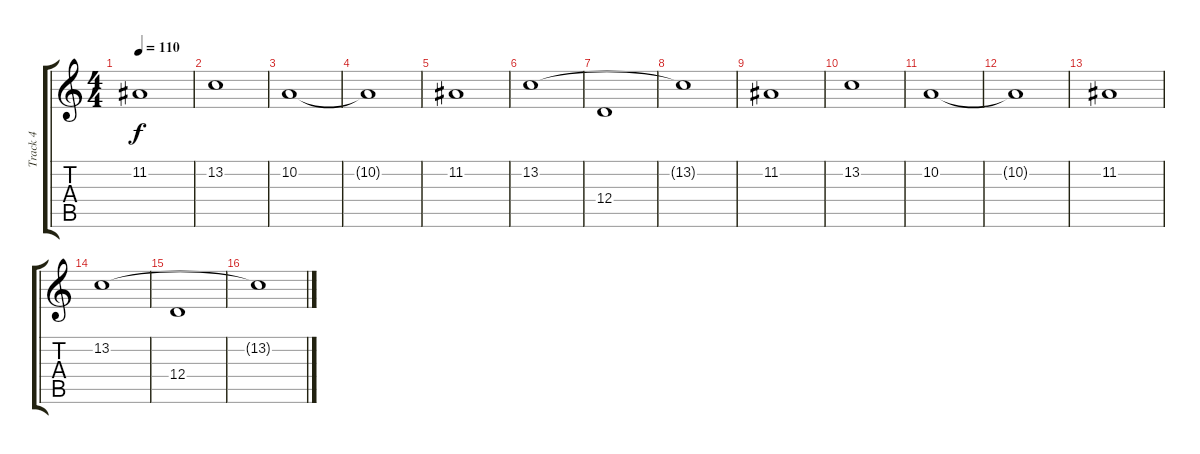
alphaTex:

\track ("Track 4" "Track 4") {instrument stringensemble2}
\staff {score tabs}
\tuning (E4 B3 G3 D3 A2 E2) {hide}
\ts (4 4)
\tempo 110
\clef g2
\ks c
11.2.1{dy f} |
13.2.1 |
10.2.1 |
10.2{t}.1 |
11.2.1 |
13.2.1 |
12.4.1 |
13.2{t}.1 |
11.2.1 |
13.2.1 |
10.2.1 |
10.2{t}.1 |
11.2.1 |
13.2.1 |
12.4.1 |
13.2{t}.1
